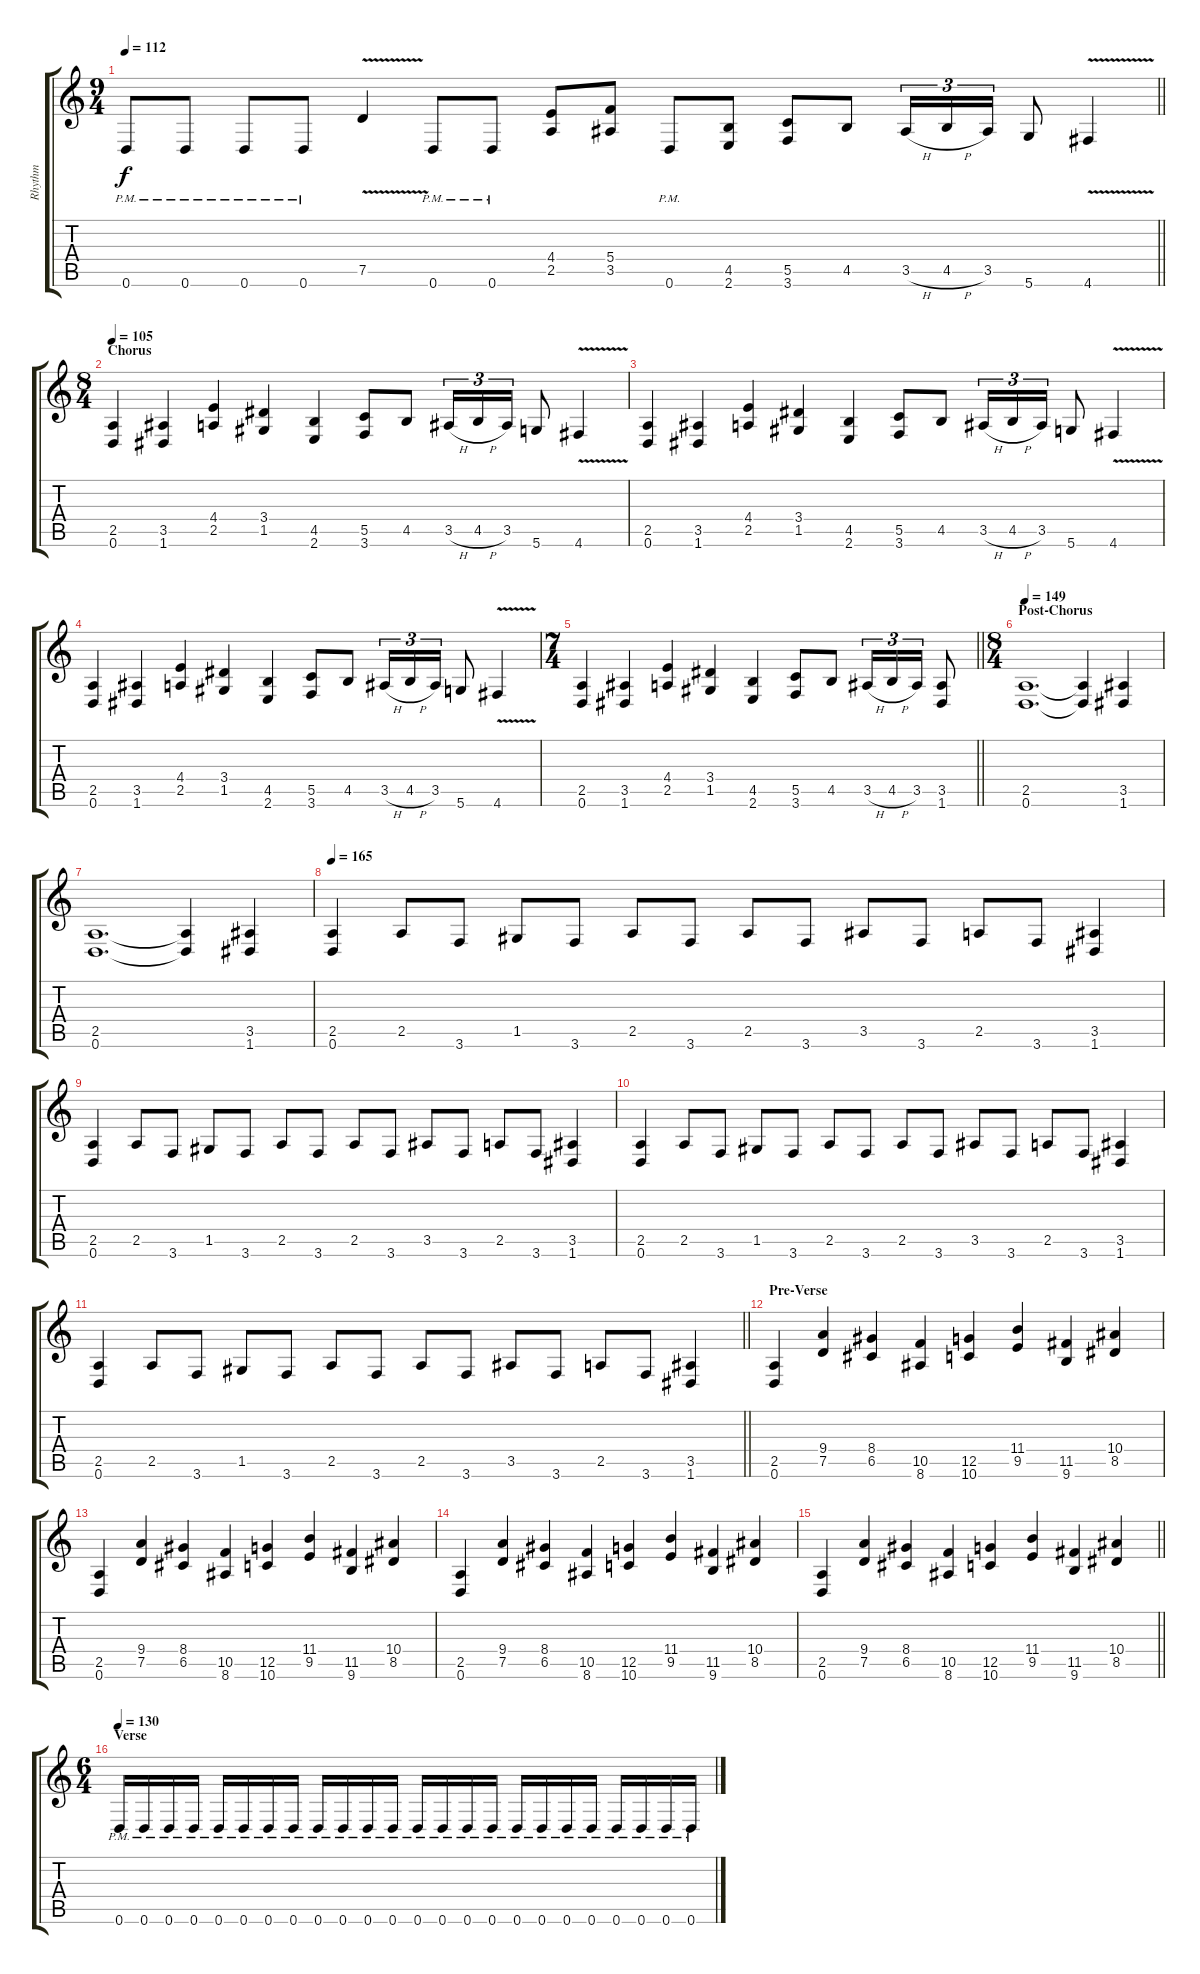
\track ("Rhythm" "Rhythm") {instrument overdrivenguitar}
\staff {score tabs}
\tuning (D4 A3 F3 C3 G2 D2) {hide}
\ts (9 4)
\tempo 112
\clef g2
\barLineRight lightlight
\ks c
0.6{pm}.8{dy f} 0.6{pm}.8 0.6{pm}.8 0.6{pm}.8 7.5{v}.4 0.6{pm}.8 0.6{pm}.8 (4.4 2.5).8 (5.4 3.5).8 0.6{pm}.8 (4.5 2.6).8 (5.5 3.6).8 4.5.8 3.5{h}.16{tu (3 2)} 4.5{h}.16{tu (3 2)} 3.5.16{tu (3 2)} 5.6.8 4.6{v}.4 |
\ts (8 4)
\section ("" "Chorus")
\tempo 105
(2.5 0.6).4 (3.5 1.6).4 (4.4 2.5).4 (3.4 1.5).4 (4.5 2.6).4 (5.5 3.6).8 4.5.8 3.5{h}.16{tu (3 2)} 4.5{h}.16{tu (3 2)} 3.5.16{tu (3 2)} 5.6.8 4.6{v}.4 |
(2.5 0.6).4 (3.5 1.6).4 (4.4 2.5).4 (3.4 1.5).4 (4.5 2.6).4 (5.5 3.6).8 4.5.8 3.5{h}.16{tu (3 2)} 4.5{h}.16{tu (3 2)} 3.5.16{tu (3 2)} 5.6.8 4.6{v}.4 |
(2.5 0.6).4 (3.5 1.6).4 (4.4 2.5).4 (3.4 1.5).4 (4.5 2.6).4 (5.5 3.6).8 4.5.8 3.5{h}.16{tu (3 2)} 4.5{h}.16{tu (3 2)} 3.5.16{tu (3 2)} 5.6.8 4.6{v}.4 |
\ts (7 4)
\barLineRight lightlight
(2.5 0.6).4 (3.5 1.6).4 (4.4 2.5).4 (3.4 1.5).4 (4.5 2.6).4 (5.5 3.6).8 4.5.8 3.5{h}.16{tu (3 2)} 4.5{h}.16{tu (3 2)} 3.5.16{tu (3 2)} (3.5 1.6).8 |
\ts (8 4)
\section ("" "Post-Chorus")
\tempo 149
(2.5 0.6).1{d} (2.5{t} 0.6{t}).4 (3.5 1.6).4 |
(2.5 0.6).1{d} (2.5{t} 0.6{t}).4 (3.5 1.6).4 |
\tempo 165
(2.5 0.6).4 2.5.8 3.6.8 1.5.8 3.6.8 2.5.8 3.6.8 2.5.8 3.6.8 3.5.8 3.6.8 2.5.8 3.6.8 (3.5 1.6).4 |
(2.5 0.6).4 2.5.8 3.6.8 1.5.8 3.6.8 2.5.8 3.6.8 2.5.8 3.6.8 3.5.8 3.6.8 2.5.8 3.6.8 (3.5 1.6).4 |
(2.5 0.6).4 2.5.8 3.6.8 1.5.8 3.6.8 2.5.8 3.6.8 2.5.8 3.6.8 3.5.8 3.6.8 2.5.8 3.6.8 (3.5 1.6).4 |
\barLineRight lightlight
(2.5 0.6).4 2.5.8 3.6.8 1.5.8 3.6.8 2.5.8 3.6.8 2.5.8 3.6.8 3.5.8 3.6.8 2.5.8 3.6.8 (3.5 1.6).4 |
\section ("" "Pre-Verse")
(2.5 0.6).4 (9.4 7.5).4 (8.4 6.5).4 (10.5 8.6).4 (12.5 10.6).4 (11.4 9.5).4 (11.5 9.6).4 (10.4 8.5).4 |
(2.5 0.6).4 (9.4 7.5).4 (8.4 6.5).4 (10.5 8.6).4 (12.5 10.6).4 (11.4 9.5).4 (11.5 9.6).4 (10.4 8.5).4 |
(2.5 0.6).4 (9.4 7.5).4 (8.4 6.5).4 (10.5 8.6).4 (12.5 10.6).4 (11.4 9.5).4 (11.5 9.6).4 (10.4 8.5).4 |
\barLineRight lightlight
(2.5 0.6).4 (9.4 7.5).4 (8.4 6.5).4 (10.5 8.6).4 (12.5 10.6).4 (11.4 9.5).4 (11.5 9.6).4 (10.4 8.5).4 |
\ts (6 4)
\section ("" "Verse")
\tempo 130
0.6{pm}.16 0.6{pm}.16 0.6{pm}.16 0.6{pm}.16 0.6{pm}.16 0.6{pm}.16 0.6{pm}.16 0.6{pm}.16 0.6{pm}.16 0.6{pm}.16 0.6{pm}.16 0.6{pm}.16 0.6{pm}.16 0.6{pm}.16 0.6{pm}.16 0.6{pm}.16 0.6{pm}.16 0.6{pm}.16 0.6{pm}.16 0.6{pm}.16 0.6{pm}.16 0.6{pm}.16 0.6{pm}.16 0.6{pm}.16
